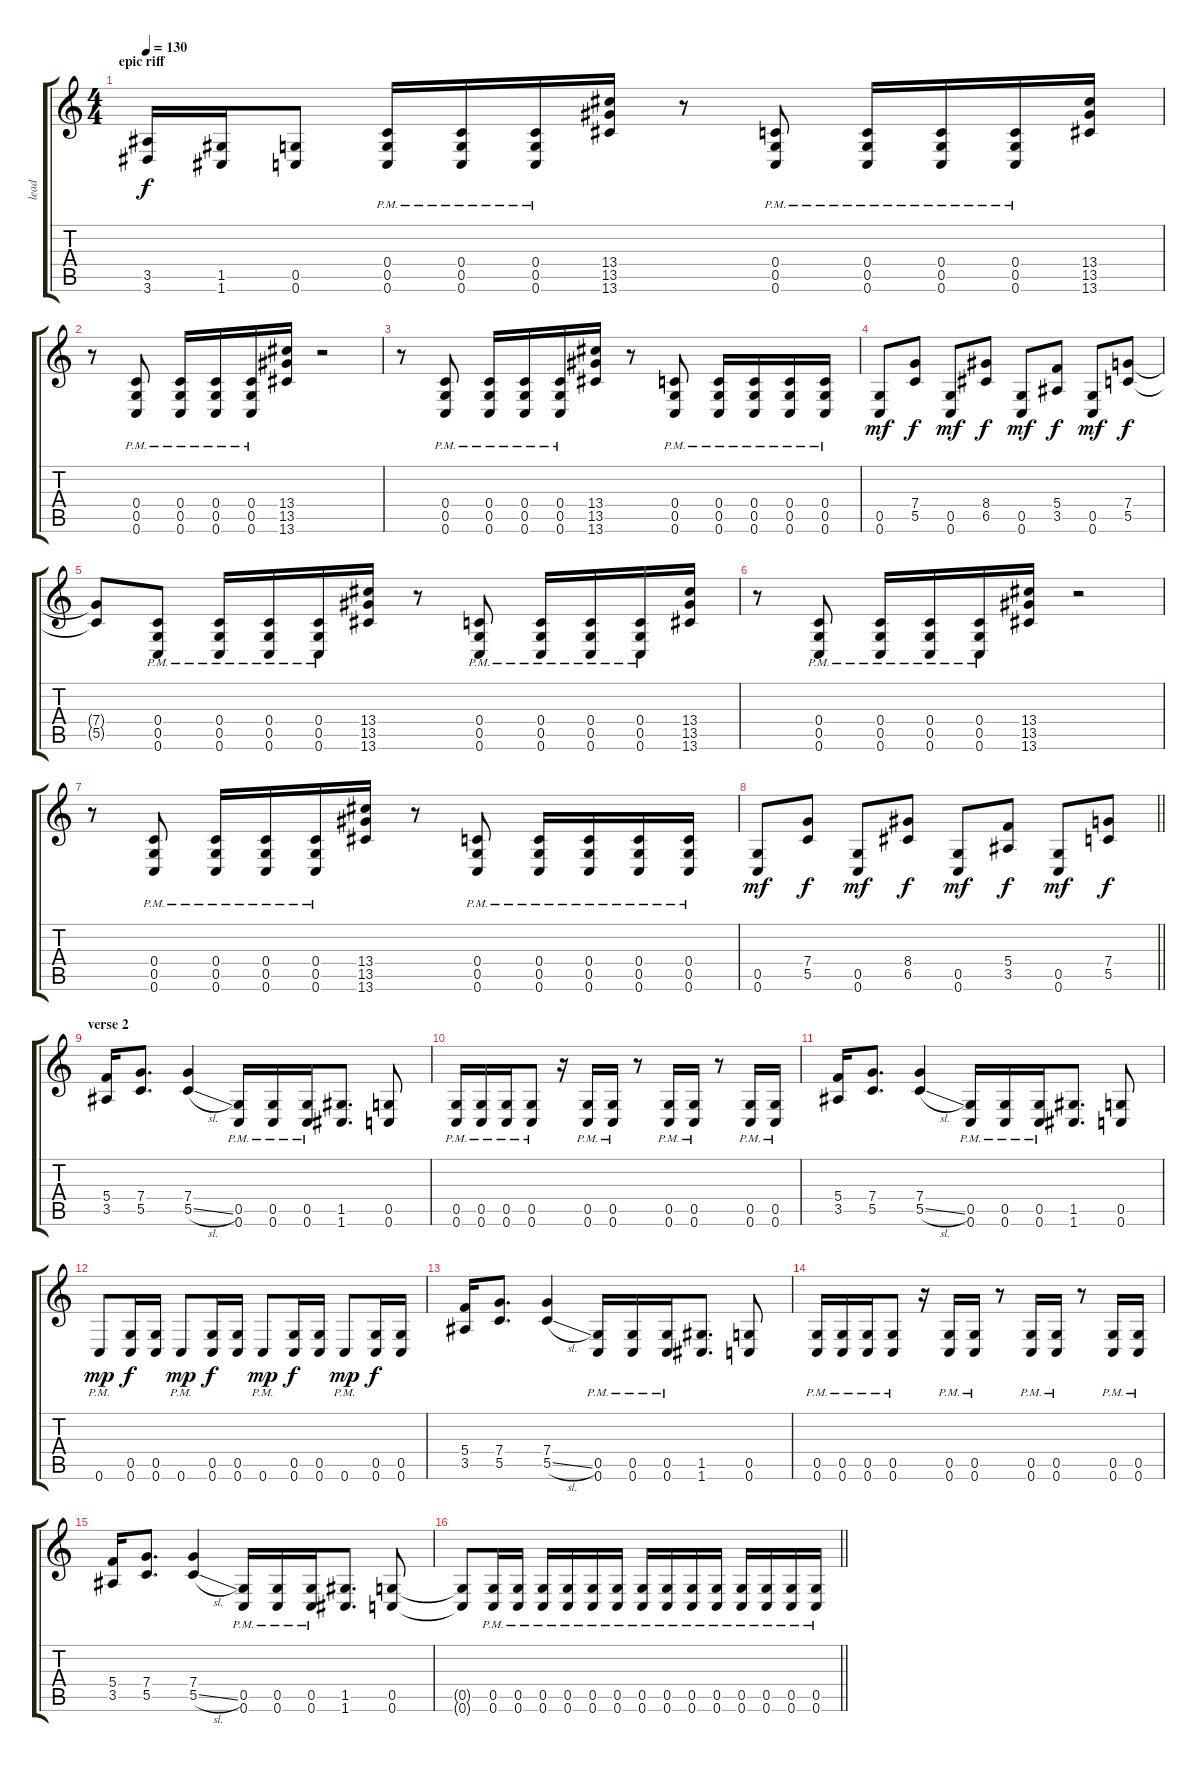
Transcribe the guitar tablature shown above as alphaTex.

\track ("lead" "lead") {instrument overdrivenguitar}
\staff {score tabs}
\tuning (D4 A3 F3 C3 G2 C2) {hide}
\ts (4 4)
\section ("" "epic riff")
\tempo 130
\clef g2
\ks c
(3.5 3.6).16{dy f} (1.5 1.6).16 (0.5 0.6).8 (0.4{pm} 0.5{pm} 0.6{pm}).16 (0.4{pm} 0.5{pm} 0.6{pm}).16 (0.4{pm} 0.5{pm} 0.6{pm}).16 (13.4 13.5 13.6).16 r.8 (0.4{pm} 0.5{pm} 0.6{pm}).8 (0.4{pm} 0.5{pm} 0.6{pm}).16 (0.4{pm} 0.5{pm} 0.6{pm}).16 (0.4{pm} 0.5{pm} 0.6{pm}).16 (13.4 13.5 13.6).16 |
r.8 (0.4{pm} 0.5{pm} 0.6{pm}).8 (0.4{pm} 0.5{pm} 0.6{pm}).16 (0.4{pm} 0.5{pm} 0.6{pm}).16 (0.4{pm} 0.5{pm} 0.6{pm}).16 (13.4 13.5 13.6).16 r.2 |
r.8 (0.4{pm} 0.5{pm} 0.6{pm}).8 (0.4{pm} 0.5{pm} 0.6{pm}).16 (0.4{pm} 0.5{pm} 0.6{pm}).16 (0.4{pm} 0.5{pm} 0.6{pm}).16 (13.4 13.5 13.6).16 r.8 (0.4{pm} 0.5{pm} 0.6{pm}).8 (0.4{pm} 0.5{pm} 0.6{pm}).16 (0.4{pm} 0.5{pm} 0.6{pm}).16 (0.4{pm} 0.5{pm} 0.6{pm}).16 (0.4{pm} 0.5{pm} 0.6{pm}).16 |
(0.5 0.6).8{dy mf} (7.4 5.5).8{dy f} (0.5 0.6).8{dy mf} (8.4 6.5).8{dy f} (0.5 0.6).8{dy mf} (5.4 3.5).8{dy f} (0.5 0.6).8{dy mf} (7.4 5.5).8{dy f} |
(7.4{t} 5.5{t}).8 (0.4{pm} 0.5{pm} 0.6{pm}).8 (0.4{pm} 0.5{pm} 0.6{pm}).16 (0.4{pm} 0.5{pm} 0.6{pm}).16 (0.4{pm} 0.5{pm} 0.6{pm}).16 (13.4 13.5 13.6).16 r.8 (0.4{pm} 0.5{pm} 0.6{pm}).8 (0.4{pm} 0.5{pm} 0.6{pm}).16 (0.4{pm} 0.5{pm} 0.6{pm}).16 (0.4{pm} 0.5{pm} 0.6{pm}).16 (13.4 13.5 13.6).16 |
r.8 (0.4{pm} 0.5{pm} 0.6{pm}).8 (0.4{pm} 0.5{pm} 0.6{pm}).16 (0.4{pm} 0.5{pm} 0.6{pm}).16 (0.4{pm} 0.5{pm} 0.6{pm}).16 (13.4 13.5 13.6).16 r.2 |
r.8 (0.4{pm} 0.5{pm} 0.6{pm}).8 (0.4{pm} 0.5{pm} 0.6{pm}).16 (0.4{pm} 0.5{pm} 0.6{pm}).16 (0.4{pm} 0.5{pm} 0.6{pm}).16 (13.4 13.5 13.6).16 r.8 (0.4{pm} 0.5{pm} 0.6{pm}).8 (0.4{pm} 0.5{pm} 0.6{pm}).16 (0.4{pm} 0.5{pm} 0.6{pm}).16 (0.4{pm} 0.5{pm} 0.6{pm}).16 (0.4{pm} 0.5{pm} 0.6{pm}).16 |
\barLineRight lightlight
(0.5 0.6).8{dy mf} (7.4 5.5).8{dy f} (0.5 0.6).8{dy mf} (8.4 6.5).8{dy f} (0.5 0.6).8{dy mf} (5.4 3.5).8{dy f} (0.5 0.6).8{dy mf} (7.4 5.5).8{dy f} |
\section ("" "verse 2")
(5.4 3.5).16 (7.4 5.5).8{d} (7.4 5.5{sl}).4 (0.5{pm} 0.6{pm}).16 (0.5{pm} 0.6{pm}).16 (0.5{pm} 0.6{pm}).16 (1.5 1.6).8{d} (0.5 0.6).8 |
(0.5{pm} 0.6{pm}).16 (0.5{pm} 0.6{pm}).16 (0.5{pm} 0.6{pm}).16 (0.5{pm} 0.6{pm}).8 r.16 (0.5{pm} 0.6{pm}).16 (0.5{pm} 0.6{pm}).16 r.8 (0.5{pm} 0.6{pm}).16 (0.5{pm} 0.6{pm}).16 r.8 (0.5{pm} 0.6{pm}).16 (0.5{pm} 0.6{pm}).16 |
(5.4 3.5).16 (7.4 5.5).8{d} (7.4 5.5{sl}).4 (0.5{pm} 0.6{pm}).16 (0.5{pm} 0.6{pm}).16 (0.5{pm} 0.6{pm}).16 (1.5 1.6).8{d} (0.5 0.6).8 |
0.6{pm}.8{dy mp} (0.5 0.6).16{dy f} (0.5 0.6).16 0.6{pm}.8{dy mp} (0.5 0.6).16{dy f} (0.5 0.6).16 0.6{pm}.8{dy mp} (0.5 0.6).16{dy f} (0.5 0.6).16 0.6{pm}.8{dy mp} (0.5 0.6).16{dy f} (0.5 0.6).16 |
(5.4 3.5).16 (7.4 5.5).8{d} (7.4 5.5{sl}).4 (0.5{pm} 0.6{pm}).16 (0.5{pm} 0.6{pm}).16 (0.5{pm} 0.6{pm}).16 (1.5 1.6).8{d} (0.5 0.6).8 |
(0.5{pm} 0.6{pm}).16 (0.5{pm} 0.6{pm}).16 (0.5{pm} 0.6{pm}).16 (0.5{pm} 0.6{pm}).8 r.16 (0.5{pm} 0.6{pm}).16 (0.5{pm} 0.6{pm}).16 r.8 (0.5{pm} 0.6{pm}).16 (0.5{pm} 0.6{pm}).16 r.8 (0.5{pm} 0.6{pm}).16 (0.5{pm} 0.6{pm}).16 |
(5.4 3.5).16 (7.4 5.5).8{d} (7.4 5.5{sl}).4 (0.5{pm} 0.6{pm}).16 (0.5{pm} 0.6{pm}).16 (0.5{pm} 0.6{pm}).16 (1.5 1.6).8{d} (0.5 0.6).8 |
\barLineRight lightlight
(0.5{t} 0.6{t}).8 (0.5{pm} 0.6{pm}).16 (0.5{pm} 0.6{pm}).16 (0.5{pm} 0.6{pm}).16 (0.5{pm} 0.6{pm}).16 (0.5{pm} 0.6{pm}).16 (0.5{pm} 0.6{pm}).16 (0.5{pm} 0.6{pm}).16 (0.5{pm} 0.6{pm}).16 (0.5{pm} 0.6{pm}).16 (0.5{pm} 0.6{pm}).16 (0.5{pm} 0.6{pm}).16 (0.5{pm} 0.6{pm}).16 (0.5{pm} 0.6{pm}).16 (0.5{pm} 0.6{pm}).16
